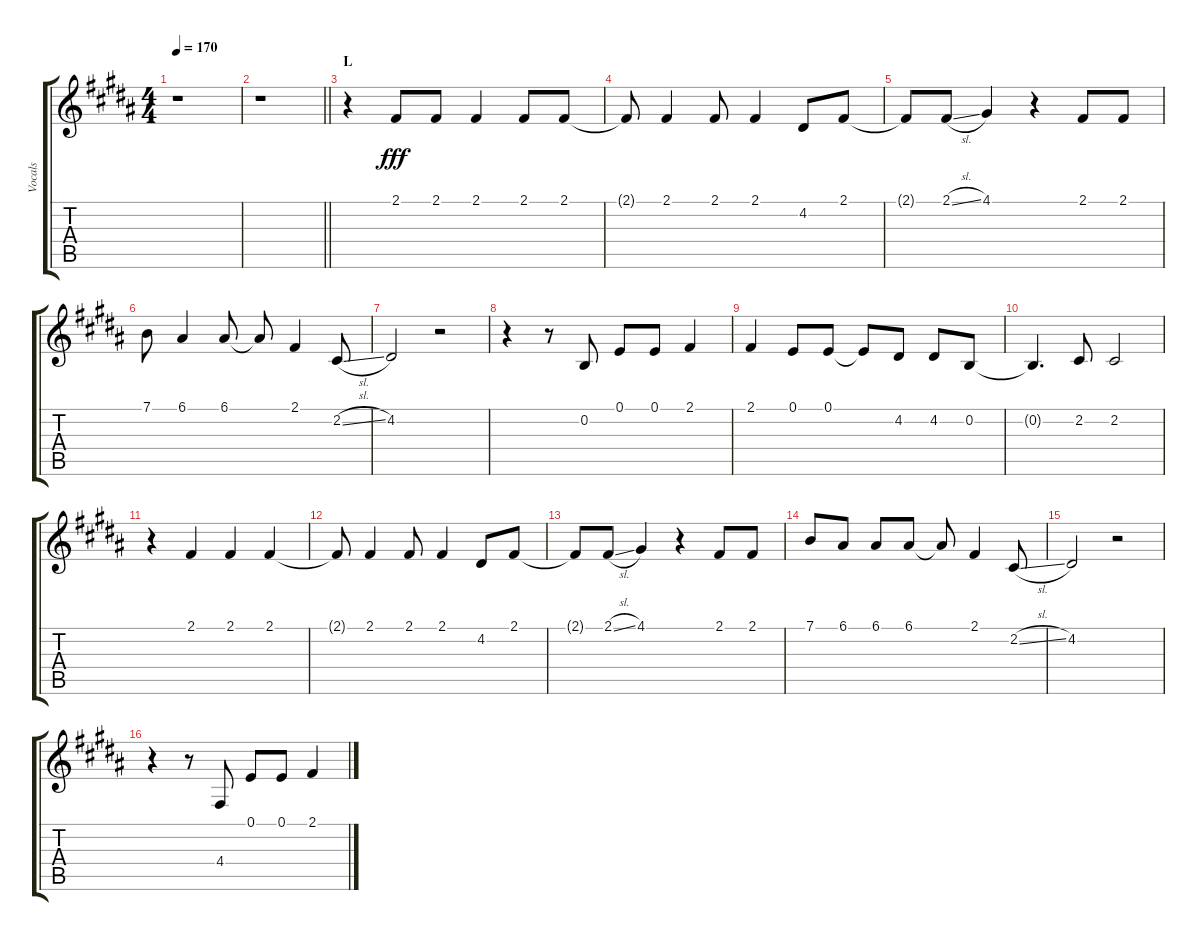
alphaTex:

\track ("Vocals" "Vocals") {instrument voiceoohs}
\staff {score tabs}
\tuning (E4 B3 G3 D3 A2 E2) {hide}
\ts (4 4)
\tempo 170
\clef g2
\ks b
r.1{dy fff} |
\barLineRight lightlight
r.1 |
\section ("" "L")
r.4 2.1.8 2.1.8 2.1.4 2.1.8 2.1.8 |
2.1{t}.8 2.1.4 2.1.8 2.1.4 4.2.8 2.1.8 |
2.1{t}.8 2.1{sl}.8 4.1.4 r.4 2.1.8 2.1.8 |
7.1.8 6.1.4 6.1.8 6.1{t}.8 2.1.4 2.2{sl}.8 |
4.2.2 r.2 |
r.4 r.8 0.2.8 0.1.8 0.1.8 2.1.4 |
2.1.4 0.1.8 0.1.8 0.1{t}.8 4.2.8 4.2.8 0.2.8 |
0.2{t}.4{d} 2.2.8 2.2.2 |
r.4 2.1.4 2.1.4 2.1.4 |
2.1{t}.8 2.1.4 2.1.8 2.1.4 4.2.8 2.1.8 |
2.1{t}.8 2.1{sl}.8 4.1.4 r.4 2.1.8 2.1.8 |
7.1.8 6.1.8 6.1.8 6.1.8 6.1{t}.8 2.1.4 2.2{sl}.8 |
4.2.2 r.2 |
r.4 r.8 4.4.8 0.1.8 0.1.8 2.1.4
